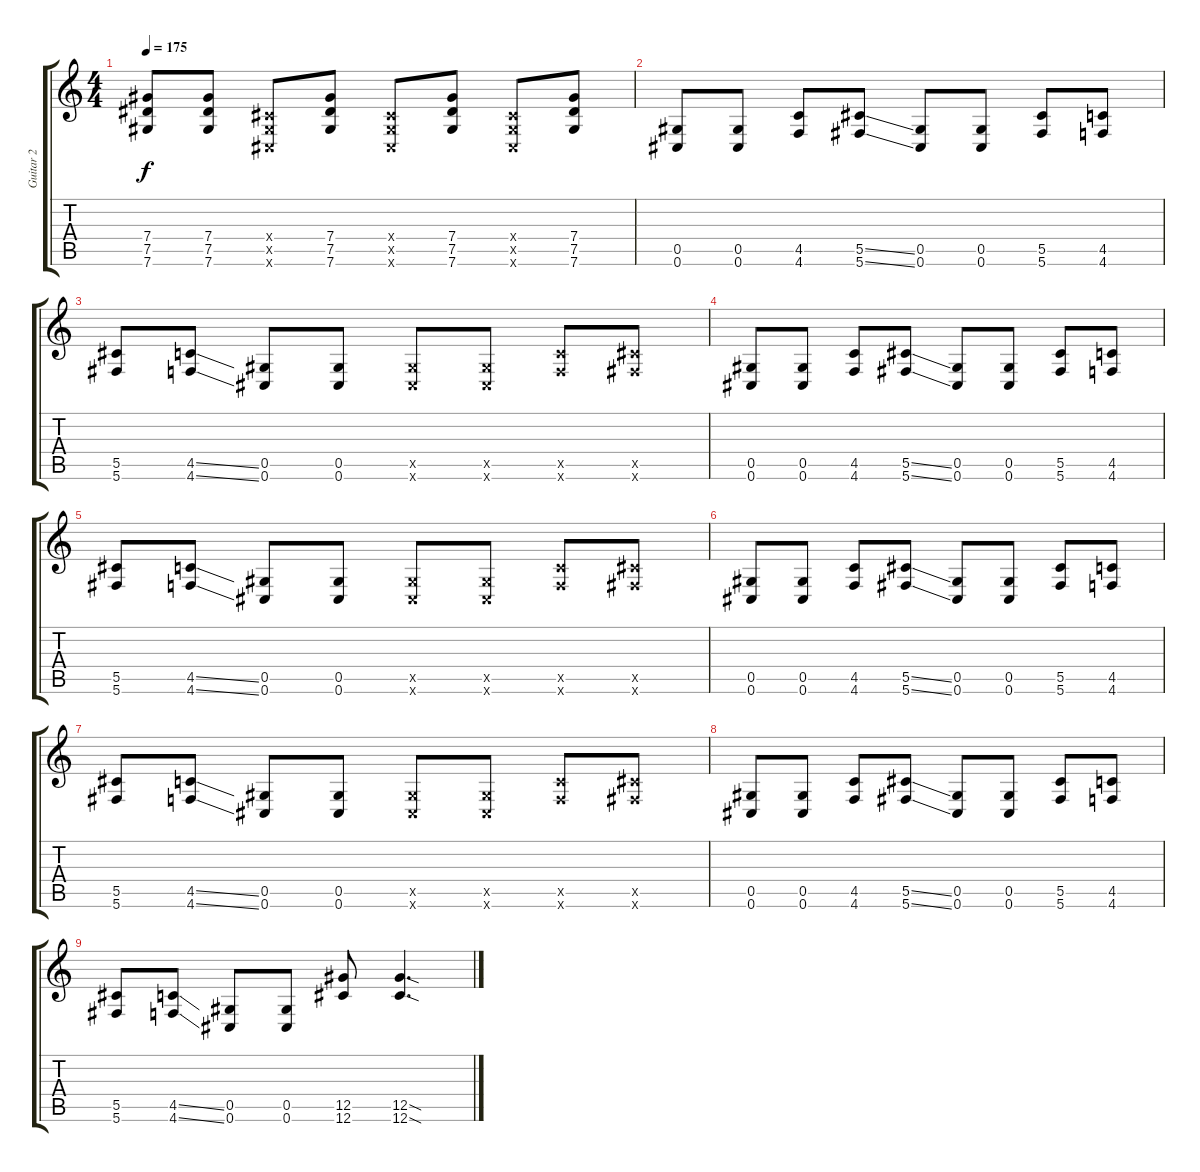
\track ("Guitar 2" "Guitar 2") {instrument distortionguitar}
\staff {score tabs}
\tuning (Eb4 Bb3 Gb3 Db3 Ab2 Db2) {hide}
\ts (4 4)
\tempo 175
\clef g2
\ks c
(7.4 7.5 7.6).8{dy f} (7.4 7.5 7.6).8 (0.4{x} 0.5{x} 0.6{x}).8 (7.4 7.5 7.6).8 (0.4{x} 0.5{x} 0.6{x}).8 (7.4 7.5 7.6).8 (0.4{x} 0.5{x} 0.6{x}).8 (7.4 7.5 7.6).8 |
(0.5 0.6).8 (0.5 0.6).8 (4.5 4.6).8 (5.5{ss} 5.6{ss}).8 (0.5 0.6).8 (0.5 0.6).8 (5.5 5.6).8 (4.5 4.6).8 |
(5.5 5.6).8 (4.5{ss} 4.6{ss}).8 (0.5 0.6).8 (0.5 0.6).8 (0.5{x} 0.6{x}).8 (0.5{x} 0.6{x}).8 (4.5{x} 4.6{x}).8 (5.5{x} 5.6{x}).8 |
(0.5 0.6).8 (0.5 0.6).8 (4.5 4.6).8 (5.5{ss} 5.6{ss}).8 (0.5 0.6).8 (0.5 0.6).8 (5.5 5.6).8 (4.5 4.6).8 |
(5.5 5.6).8 (4.5{ss} 4.6{ss}).8 (0.5 0.6).8 (0.5 0.6).8 (0.5{x} 0.6{x}).8 (0.5{x} 0.6{x}).8 (4.5{x} 4.6{x}).8 (5.5{x} 5.6{x}).8 |
(0.5 0.6).8 (0.5 0.6).8 (4.5 4.6).8 (5.5{ss} 5.6{ss}).8 (0.5 0.6).8 (0.5 0.6).8 (5.5 5.6).8 (4.5 4.6).8 |
(5.5 5.6).8 (4.5{ss} 4.6{ss}).8 (0.5 0.6).8 (0.5 0.6).8 (0.5{x} 0.6{x}).8 (0.5{x} 0.6{x}).8 (4.5{x} 4.6{x}).8 (5.5{x} 5.6{x}).8 |
(0.5 0.6).8 (0.5 0.6).8 (4.5 4.6).8 (5.5{ss} 5.6{ss}).8 (0.5 0.6).8 (0.5 0.6).8 (5.5 5.6).8 (4.5 4.6).8 |
(5.5 5.6).8 (4.5{ss} 4.6{ss}).8 (0.5 0.6).8 (0.5 0.6).8 (12.5 12.6).8 (12.5{sod} 12.6{sod}).4{d}
